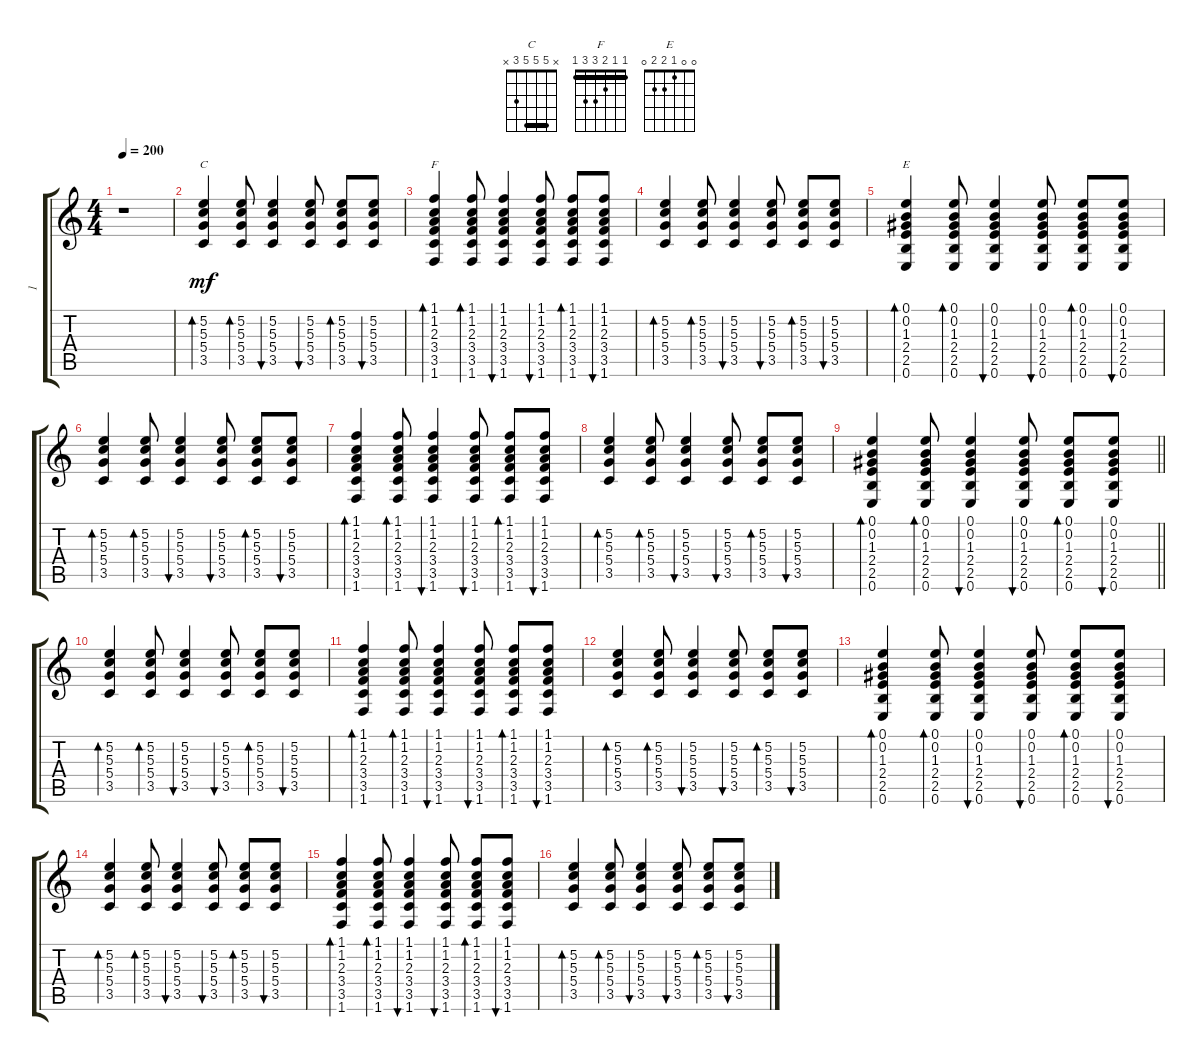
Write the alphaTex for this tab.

\track ("1" "1") {instrument distortionguitar}
\staff {score tabs}
\tuning (E4 B3 G3 D3 A2 E2) {hide}
\chord ("C" x 5 5 5 3 x) {barre 5}
\chord ("F" 1 1 2 3 3 1) {barre 1}
\chord ("E" 0 0 1 2 2 0)
\ts (4 4)
\tempo 200
\clef g2
\ks c
r.1{dy mf instrument distortionguitar} |
(5.2 5.3 5.4 3.5).4{bd 30 ch "C"} (5.2 5.3 5.4 3.5).8{bd 30} (5.2 5.3 5.4 3.5).4{bu 30} (5.2 5.3 5.4 3.5).8{bu 30} (5.2 5.3 5.4 3.5).8{bd 30} (5.2 5.3 5.4 3.5).8{bu 30} |
(1.1 1.2 2.3 3.4 3.5 1.6).4{bd 30 ch "F"} (1.1 1.2 2.3 3.4 3.5 1.6).8{bd 30} (1.1 1.2 2.3 3.4 3.5 1.6).4{bu 30} (1.1 1.2 2.3 3.4 3.5 1.6).8{bu 30} (1.1 1.2 2.3 3.4 3.5 1.6).8{bd 30} (1.1 1.2 2.3 3.4 3.5 1.6).8{bu 30} |
(5.2 5.3 5.4 3.5).4{bd 30} (5.2 5.3 5.4 3.5).8{bd 30} (5.2 5.3 5.4 3.5).4{bu 30} (5.2 5.3 5.4 3.5).8{bu 30} (5.2 5.3 5.4 3.5).8{bd 30} (5.2 5.3 5.4 3.5).8{bu 30} |
(0.1 0.2 1.3 2.4 2.5 0.6).4{bd 30 ch "E"} (0.1 0.2 1.3 2.4 2.5 0.6).8{bd 30} (0.1 0.2 1.3 2.4 2.5 0.6).4{bu 30} (0.1 0.2 1.3 2.4 2.5 0.6).8{bu 30} (0.1 0.2 1.3 2.4 2.5 0.6).8{bd 30} (0.1 0.2 1.3 2.4 2.5 0.6).8{bu 30} |
(5.2 5.3 5.4 3.5).4{bd 30} (5.2 5.3 5.4 3.5).8{bd 30} (5.2 5.3 5.4 3.5).4{bu 30} (5.2 5.3 5.4 3.5).8{bu 30} (5.2 5.3 5.4 3.5).8{bd 30} (5.2 5.3 5.4 3.5).8{bu 30} |
(1.1 1.2 2.3 3.4 3.5 1.6).4{bd 30} (1.1 1.2 2.3 3.4 3.5 1.6).8{bd 30} (1.1 1.2 2.3 3.4 3.5 1.6).4{bu 30} (1.1 1.2 2.3 3.4 3.5 1.6).8{bu 30} (1.1 1.2 2.3 3.4 3.5 1.6).8{bd 30} (1.1 1.2 2.3 3.4 3.5 1.6).8{bu 30} |
(5.2 5.3 5.4 3.5).4{bd 30} (5.2 5.3 5.4 3.5).8{bd 30} (5.2 5.3 5.4 3.5).4{bu 30} (5.2 5.3 5.4 3.5).8{bu 30} (5.2 5.3 5.4 3.5).8{bd 30} (5.2 5.3 5.4 3.5).8{bu 30} |
\barLineRight lightlight
(0.1 0.2 1.3 2.4 2.5 0.6).4{bd 30} (0.1 0.2 1.3 2.4 2.5 0.6).8{bd 30} (0.1 0.2 1.3 2.4 2.5 0.6).4{bu 30} (0.1 0.2 1.3 2.4 2.5 0.6).8{bu 30} (0.1 0.2 1.3 2.4 2.5 0.6).8{bd 30} (0.1 0.2 1.3 2.4 2.5 0.6).8{bu 30} |
(5.2 5.3 5.4 3.5).4{bd 30} (5.2 5.3 5.4 3.5).8{bd 30} (5.2 5.3 5.4 3.5).4{bu 30} (5.2 5.3 5.4 3.5).8{bu 30} (5.2 5.3 5.4 3.5).8{bd 30} (5.2 5.3 5.4 3.5).8{bu 30} |
(1.1 1.2 2.3 3.4 3.5 1.6).4{bd 30} (1.1 1.2 2.3 3.4 3.5 1.6).8{bd 30} (1.1 1.2 2.3 3.4 3.5 1.6).4{bu 30} (1.1 1.2 2.3 3.4 3.5 1.6).8{bu 30} (1.1 1.2 2.3 3.4 3.5 1.6).8{bd 30} (1.1 1.2 2.3 3.4 3.5 1.6).8{bu 30} |
(5.2 5.3 5.4 3.5).4{bd 30} (5.2 5.3 5.4 3.5).8{bd 30} (5.2 5.3 5.4 3.5).4{bu 30} (5.2 5.3 5.4 3.5).8{bu 30} (5.2 5.3 5.4 3.5).8{bd 30} (5.2 5.3 5.4 3.5).8{bu 30} |
(0.1 0.2 1.3 2.4 2.5 0.6).4{bd 30} (0.1 0.2 1.3 2.4 2.5 0.6).8{bd 30} (0.1 0.2 1.3 2.4 2.5 0.6).4{bu 30} (0.1 0.2 1.3 2.4 2.5 0.6).8{bu 30} (0.1 0.2 1.3 2.4 2.5 0.6).8{bd 30} (0.1 0.2 1.3 2.4 2.5 0.6).8{bu 30} |
(5.2 5.3 5.4 3.5).4{bd 30} (5.2 5.3 5.4 3.5).8{bd 30} (5.2 5.3 5.4 3.5).4{bu 30} (5.2 5.3 5.4 3.5).8{bu 30} (5.2 5.3 5.4 3.5).8{bd 30} (5.2 5.3 5.4 3.5).8{bu 30} |
(1.1 1.2 2.3 3.4 3.5 1.6).4{bd 30} (1.1 1.2 2.3 3.4 3.5 1.6).8{bd 30} (1.1 1.2 2.3 3.4 3.5 1.6).4{bu 30} (1.1 1.2 2.3 3.4 3.5 1.6).8{bu 30} (1.1 1.2 2.3 3.4 3.5 1.6).8{bd 30} (1.1 1.2 2.3 3.4 3.5 1.6).8{bu 30} |
(5.2 5.3 5.4 3.5).4{bd 30} (5.2 5.3 5.4 3.5).8{bd 30} (5.2 5.3 5.4 3.5).4{bu 30} (5.2 5.3 5.4 3.5).8{bu 30} (5.2 5.3 5.4 3.5).8{bd 30} (5.2 5.3 5.4 3.5).8{bu 30}
